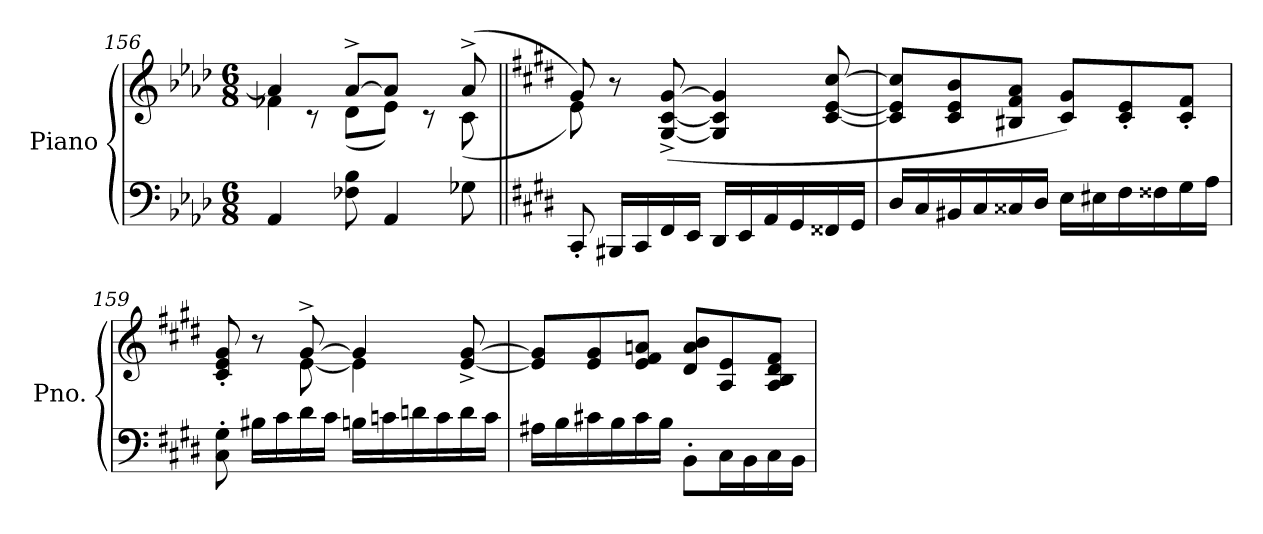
**kern	**kern
*part1	*part1
*staff2	*staff1
*I"Piano	*
*I'Pno.	*
*clefF4	*clefG2
*k[b-e-a-d-]	*k[b-e-a-d-]
*M6/8	*M6/8
=156	=156
*	*^
4AA-/	8a-/J]	8f-X\J
.	8rc	8ryy
8F-X\ 8B-\	[8a-^/L	(8d-\L
4AA-/	8a-/J]	8e-\J)
.	8rc	8ryy
8G-X\	(8a-^/	(8c\
=157||	=157||	=157||
*k[f#c#g#d#]	*k[f#c#g#d#]	*
8CC#'/	8g#/)	8e\)
16BBB#X/LL	8r	2ryy
16CC#/	.	.
16FF#/	([8G#/^ [8c#/^ [8g#/^	.
16EE/JJ	.	.
16DD#/LL	4G#/] 4c#/] 4g#/]	.
16EE/	.	.
16AA/	.	.
16GG#/	.	.
16FF##X/	[8c#/ [8e/ [8cc#/	8ryy
16GG#/JJ	.	.
*	*v	*v
=158	=158
16D#/LL	8c#/] 8e/] 8cc#/]L
16C#/	.
16BB#X/	8c#/ 8e/ 8b/
16C#/	.
16C##X/	8B#X/ 8f#/ 8a/J
16D#/JJ	.
16E\LL	8c#/ 8g#/L)
16E#X\	.
16F#\	8c#/' 8e/'
16F##X\	.
16G#\	8c#/' 8f#/'J
16A\JJ	.
!!LO:LB:g=z
=159	=159
*	*^
8C#\' 8G#\'	8c#/' 8e/' 8g#/'	4ryy
16B#X\LL	8r	.
16c#\	.	.
16d#\	[8g#^/	[8e\
16c#\JJ	.	.
16Bn\LL	4g#/]	4e\]
16cn\	.	.
16dn\	.	.
16c\	.	.
16d\	[8e/^ [8g#/^	8ryy
16c\JJ	.	.
*	*v	*v
=160	=160
16A#X\LL	8e/] 8g#/]L
16B\	.
16c#X\	8e/ 8g#/
16B\	.
16c#\	8e/ 8f#/ 8an/J
16B\JJ	.
8BB'\L	8d#/ 8a/ 8b/L
16C#\L	8A/ 8e/
16BB\	.
16C#\	8A/ 8B/ 8d#/ 8f#/J
16BB\JJ	.
=	=
*-	*-
